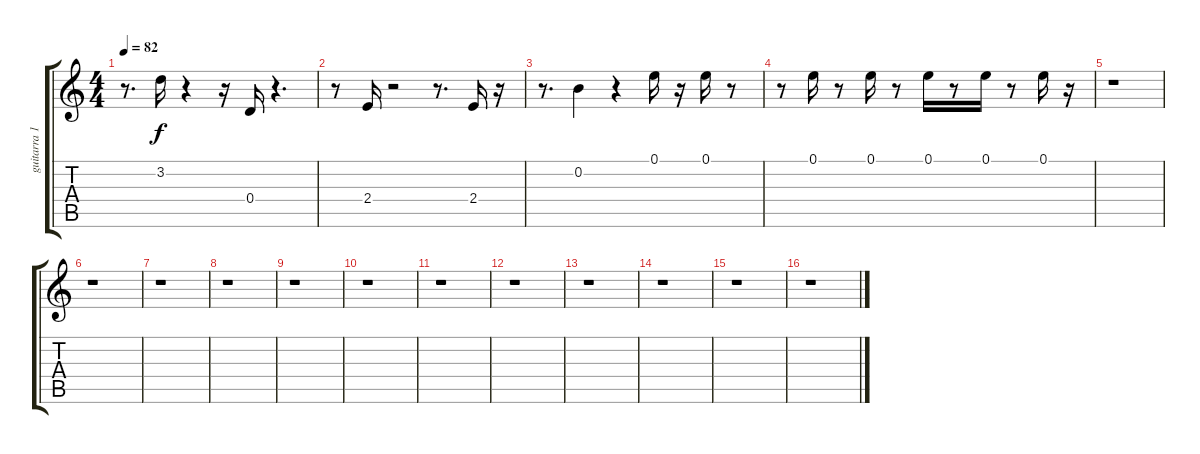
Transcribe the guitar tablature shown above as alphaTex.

\track ("guitarra 1" "guitarra 1") {instrument overdrivenguitar}
\staff {score tabs}
\tuning (E4 B3 G3 D3 A2 E2) {hide}
\ts (4 4)
\tempo 82
\clef g2
\ks c
r.8{d dy f} 3.2.16 r.4 r.16 0.4.16 r.4{d} |
r.8 2.4.16 r.2 r.8{d} 2.4.16 r.16 |
r.8{d} 0.2.4 r.4 0.1.16 r.16 0.1.16 r.8 |
r.8 0.1.16 r.8 0.1.16 r.8 0.1.16 r.8 0.1.16 r.8 0.1.16 r.16 |
r.1 |
r.1 |
r.1 |
r.1 |
r.1 |
r.1 |
r.1 |
r.1 |
r.1 |
r.1 |
r.1 |
r.1
